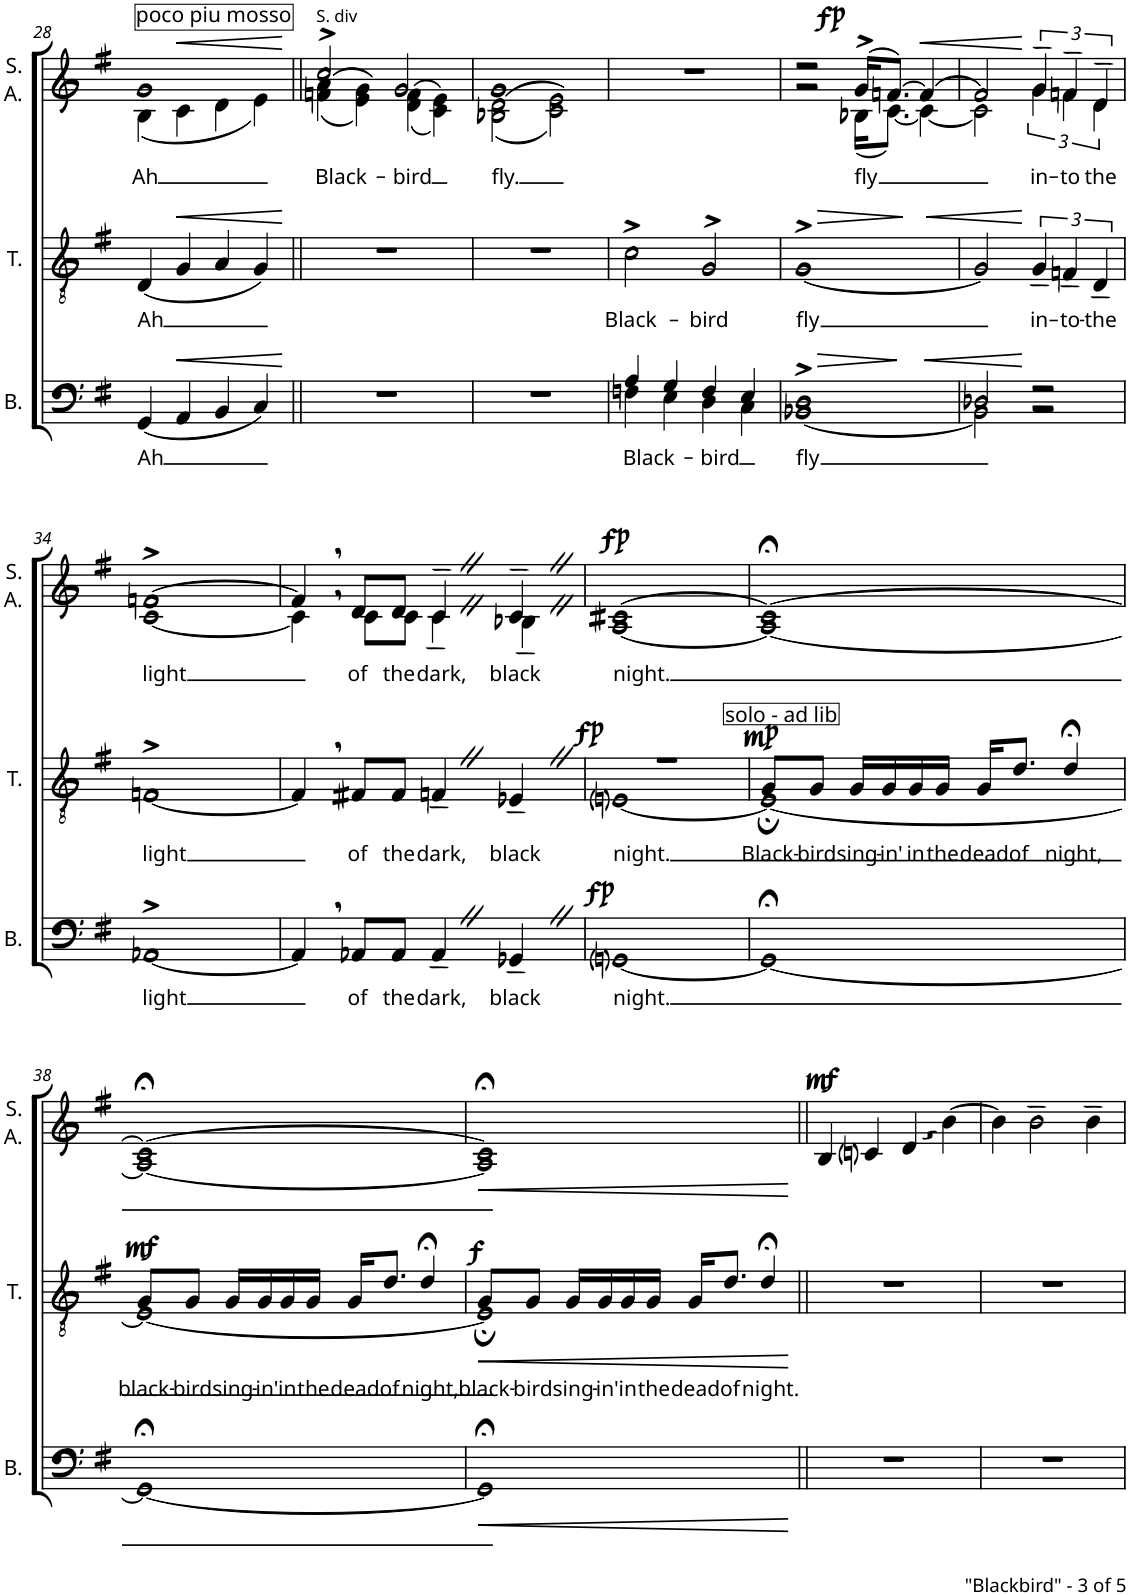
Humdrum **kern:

**kern	**text	**dynam	**kern	**text	**dynam	**kern	**text	**dynam
*part3	*part3	*part3	*part2	*part2	*part2	*part1	*part1	*part1
*staff3	*staff3	*staff3	*staff2	*staff2	*staff2	*staff1	*staff1	*staff1
*I"Bass	*	*	*I"Tenor	*	*	*I"Soprano Alto	*	*
*I'B.	*	*	*I'T.	*	*	*I'S. A.	*	*
!!LO:PB:g=z
*clefF4	*	*	*clefGv2	*	*	*clefG2	*	*
*k[f#]	*	*	*k[f#]	*	*	*k[f#]	*	*
*M4/4	*	*	*M4/4	*	*	*M4/4	*	*
=28	=28	=28	=28	=28	=28	=28	=28	=28
!	!	!	!	!	!	!LO:TX:a:t=poco piu mosso	!	!
!	!LO:LY:b	!	!	!LO:LY:b	!	!	!LO:LY:b	!
*	*	*	*	*	*	*^	*	*
(4GG/	Ah	.	(4D/	Ah	.	1g	(4B\	Ah	.
!	!	!LO:HP:b	!	!	!LO:HP:b	!	!	!	!LO:HP:b
4AA/	.	<	4G/	.	<	.	4c\	.	<
4BB/	.	.	4A/	.	.	.	4d\	.	.
4C/)	.	.	4G/)	.	.	.	4e\)	.	.
=29||	=29||	=29||	=29||	=29||	=29||	=29||	=29||	=29||	=29||
!	!	!	!	!	!	!LO:TX:a:t=S. div	!	!	!
!	!	!	!	!	!	!	!	!LO:LY:b	!
1r	.	.	1r	.	.	2cc^/	((>4fn\ 4a\	Black-	.
.	.	.	.	.	.	.	4e\ 4g\))	.	.
!	!	!	!	!	!	!	!	!LO:LY:b	!
.	.	.	.	.	.	2g/	(>(4d\ 4f\	-bird	.
.	.	.	.	.	.	.	4c\ 4e\))	.	.
=30	=30	=30	=30	=30	=30	=30	=30	=30	=30
!	!	!	!	!	!	!	!	!LO:LY:b	!
1r	.	.	1r	.	.	1g	(>(2B-X\ 2d\	fly.	.
.	.	.	.	.	.	.	2c\ 2e\))	.	.
=31	=31	=31	=31	=31	=31	=31	=31	=31	=31
!	!LO:LY:b	!	!	!LO:LY:b	!	!	!	!	!
*^	*	*	*	*	*	*v	*v	*	*
4A/	4Fn\	Black-	.	2c^>\	Black-	.	1r	.	.
4G/	4E\	.	.	.	.	.	.	.	.
!	!	!LO:LY:b	!	!	!LO:LY:b	!	!	!	!
4F/	4D\	-bird	.	2G^>/	-bird	.	.	.	.
4E/	4C\	.	.	.	.	.	.	.	.
=32	=32	=32	=32	=32	=32	=32	=32	=32	=32
!	!	!LO:LY:b	!LO:HP:b	!	!	!	!	!	!
!	!	!	!LO:HP:n=1:b	!	!LO:LY:b	!LO:HP:b	!	!	!
*	*	*	*	*	*	*	*^	*	*
1D^	[1BB-X	fly	> <	[1G^>	fly	>	2r	2r	.	.
!	!	!	!	!	!	!	!	!	!LO:LY:b	!LO:DY:a
.	.	.	.	.	.	.	(16g^/KL	(16B-X\KL	-fly	fp
.	.	.	.	.	.	.	[8.fn/J)	[8.c\J)	.	.
!	!	!	!	!	!	!	!	!	!	!LO:HP:b
.	.	.	.	.	.	.	4f/_	4c\_	.	<
*v	*v	*	*	*	*	*	*v	*v	*	*
.	.	[	.	.	[	.	.	.
=33	=33	=33	=33	=33	=33	=33	=33	=33
*^	*	*	*	*	*	*	*	*
!	!	!	!	!	!	!LO:HP:b	!	!	!
*	*	*	*	*	*	*	*^	*	*
2D-X/	2BB-\]	.	.	2G/]	.	<	2f/]	2c\]	.	.
!	!	!	!	!	!LO:LY:b	!	!	!	!LO:LY:b	!
2r	2r	.	[	6G~/	in-	[	6g~/	6g\	in-	[
!	!	!	!	!	!LO:LY:b	!	!	!	!LO:LY:b	!
.	.	.	.	6Fn~/	-to-	.	6fn~/	6f\	-to	.
!	!	!	!	!	!LO:LY:b	!	!	!	!LO:LY:b	!
.	.	.	.	6D~/	-the	.	6d~/	6d\	the	.
*v	*v	*	*	*	*	*	*	*	*	*
!!LO:LB:g=z	!!
=34	=34	=34	=34	=34	=34	=34	=34	=34	=34
!	!LO:LY:b	!	!	!LO:LY:b	!	!	!	!LO:LY:b	!
[1AA-X^>	light	.	[1Fn^>	light	.	[1fn^	[1c	light	.
=35	=35	=35	=35	=35	=35	=35	=35	=35	=35
4AA-,/]	.	.	4F,/]	.	.	4f,/]	4c,<\]	.	.
!	!LO:LY:b	!	!	!LO:LY:b	!	!	!	!LO:LY:b	!
8AA-X/L	of	.	8F#X/L	of	.	8d/L	8c\L	of	.
!	!LO:LY:b	!	!	!LO:LY:b	!	!	!	!LO:LY:b	!
8AA-/J	the	.	8F#/J	the	.	8d/J	8c\J	the	.
!	!LO:LY:b	!	!	!LO:LY:b	!	!	!	!LO:LY:b	!
4AA-~Z/	dark,	.	4Fn~Z/	dark,	.	4c~Z/	4c~Z<\	dark,	.
!	!LO:LY:b	!	!	!LO:LY:b	!	!	!	!LO:LY:b	!
4GG-X~Z/	black	.	4E-X~Z/	black	.	4c~Z/	4B-X~Z<\	black	.
=36	=36	=36	=36	=36	=36	=36	=36	=36	=36
!	!LO:LY:b	!LO:DY:a	!	!LO:LY:b	!LO:DY:a	!	!	!LO:LY:b	!LO:DY:a
*	*	*	*^	*	*	*	*	*	*
[1GGni	night.	fp	1r	[1Eni	night.	fp	[1c#X	[1A	night.	fp
=37	=37	=37	=37	=37	=37	=37	=37	=37	=37	=37
!	!	!	!LO:TX:a:t=solo - ad lib	!	!	!	!	!	!	!
!	!	!	!	!	!LO:LY:b	!LO:DY:a	!	!	!	!
1GG;<_	.	.	8G/L	1E;_	Black-	mp	1c#;<_	1A_	.	.
!	!	!	!	!	!LO:LY:b	!	!	!	!	!
.	.	.	8G/J	.	-bird	.	.	.	.	.
!	!	!	!	!	!LO:LY:b	!	!	!	!	!
.	.	.	16G/LL	.	sing-	.	.	.	.	.
!	!	!	!	!	!LO:LY:b	!	!	!	!	!
.	.	.	16G/	.	-in'	.	.	.	.	.
!	!	!	!	!	!LO:LY:b	!	!	!	!	!
.	.	.	16G/	.	in	.	.	.	.	.
!	!	!	!	!	!LO:LY:b	!	!	!	!	!
.	.	.	16G/JJ	.	the	.	.	.	.	.
!	!	!	!	!	!LO:LY:b	!	!	!	!	!
.	.	.	16G/KL	.	dead	.	.	.	.	.
!	!	!	!	!	!LO:LY:b	!	!	!	!	!
.	.	.	8.d/J	.	of	.	.	.	.	.
!	!	!	!	!	!LO:LY:b	!	!	!	!	!
.	.	.	4d;</	.	night,	.	.	.	.	.
!!LO:LB:g=z	!!
=38	=38	=38	=38	=38	=38	=38	=38	=38	=38	=38
!	!	!	!	!	!LO:LY:b	!LO:DY:a	!	!	!	!
1GG;<_	.	.	8G/L	1E_	black-	mf	1c#;<_	1A_	.	.
!	!	!	!	!	!LO:LY:b	!	!	!	!	!
.	.	.	8G/J	.	-bird	.	.	.	.	.
!	!	!	!	!	!LO:LY:b	!	!	!	!	!
.	.	.	16G/LL	.	sing-	.	.	.	.	.
!	!	!	!	!	!LO:LY:b	!	!	!	!	!
.	.	.	16G/	.	-in'	.	.	.	.	.
!	!	!	!	!	!LO:LY:b	!	!	!	!	!
.	.	.	16G/	.	in	.	.	.	.	.
!	!	!	!	!	!LO:LY:b	!	!	!	!	!
.	.	.	16G/JJ	.	the	.	.	.	.	.
!	!	!	!	!	!LO:LY:b	!	!	!	!	!
.	.	.	16G/KL	.	dead	.	.	.	.	.
!	!	!	!	!	!LO:LY:b	!	!	!	!	!
.	.	.	8.d/J	.	of	.	.	.	.	.
!	!	!	!	!	!LO:LY:b	!	!	!	!	!
.	.	.	4d;</	.	night,	.	.	.	.	.
=39	=39	=39	=39	=39	=39	=39	=39	=39	=39	=39
!	!	!	!	!	!LO:LY:b	!LO:DY:a	!	!	!	!
1GG;<]	.	.	8G/L	1E;]	black-	f	1c#;<]	1A]	.	.
!	!	!	!	!	!LO:LY:b	!	!	!	!	!
.	.	.	8G/J	.	-bird	.	.	.	.	.
!	!	!	!	!	!LO:LY:b	!	!	!	!	!
.	.	.	16G/LL	.	sing-	.	.	.	.	.
!	!	!	!	!	!LO:LY:b	!	!	!	!	!
.	.	.	16G/	.	-in'	.	.	.	.	.
!	!	!	!	!	!LO:LY:b	!	!	!	!	!
.	.	.	16G/	.	in	.	.	.	.	.
!	!	!	!	!	!LO:LY:b	!	!	!	!	!
.	.	.	16G/JJ	.	the	.	.	.	.	.
!	!	!	!	!	!LO:LY:b	!	!	!	!	!
.	.	.	16G/KL	.	dead	.	.	.	.	.
!	!	!	!	!	!LO:LY:b	!	!	!	!	!
.	.	.	8.d/J	.	of	.	.	.	.	.
!	!	!	!	!	!LO:LY:b	!	!	!	!	!
.	.	.	4d;</	.	night.	.	.	.	.	.
*	*	*	*v	*v	*	*	*	*	*	*
*	*	*	*	*	*	*v	*v	*	*
.	.	]	.	.	]	.	.	[
=40||	=40||	=40||	=40||	=40||	=40||	=40||	=40||	=40||
!	!	!	!	!	!	!	!	!LO:DY:a
1r	.	.	1r	.	.	4B/	.	mf
.	.	.	.	.	.	4cni/	.	.
.	.	.	.	.	.	4d/	.	.
.	.	.	.	.	.	[4b\	.	.
=41	=41	=41	=41	=41	=41	=41	=41	=41
1r	.	.	1r	.	.	4b\]	.	.
.	.	.	.	.	.	2b~\	.	.
.	.	.	.	.	.	4b~\	.	.
=	=	=	=	=	=	=	=	=
*-	*-	*-	*-	*-	*-	*-	*-	*-
